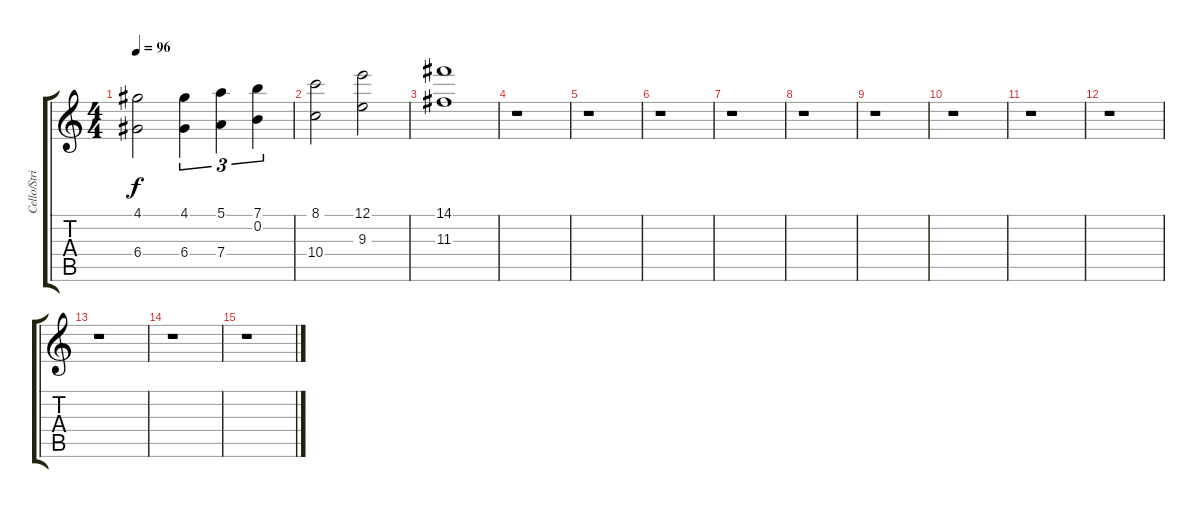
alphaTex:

\track ("Cello/Strings" "Cello/Stri") {instrument stringensemble1}
\staff {score tabs}
\tuning (E5 B4 G4 D4 A3 E3) {hide}
\ts (4 4)
\tempo 96
\clef g2
\ks c
(4.1{t} 6.4{t}).2{dy f} (4.1 6.4).4{tu (3 2)} (5.1 7.4).4{tu (3 2)} (7.1 0.2).4{tu (3 2)} |
(8.1 10.4).2 (12.1 9.3).2 |
(14.1 11.3).1 |
r.1 |
r.1 |
r.1 |
r.1 |
r.1 |
r.1 |
r.1 |
r.1 |
r.1 |
r.1 |
r.1 |
r.1
